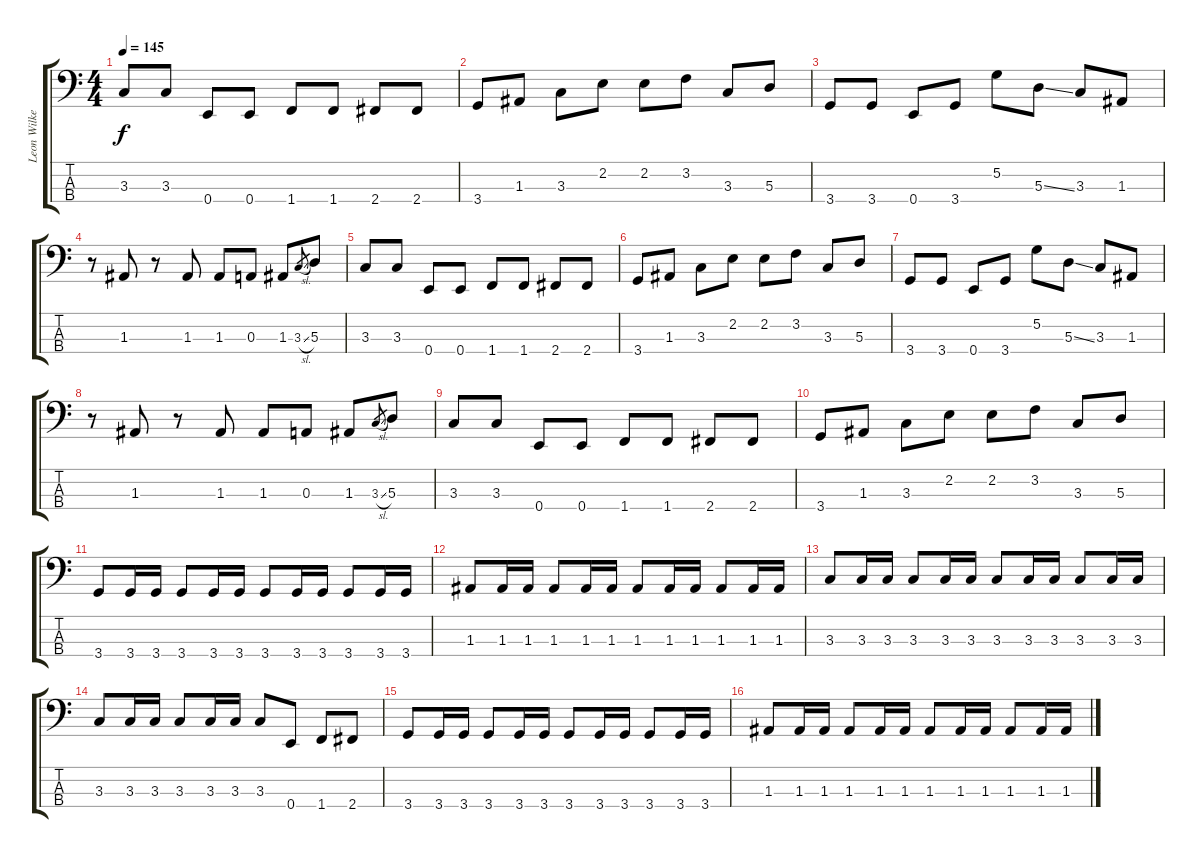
\track ("Leon Wilkeson (Bass Guitar)" "Leon Wilke") {instrument electricbassfinger}
\staff {score tabs}
\tuning (G2 D2 A1 E1) {hide}
\ts (4 4)
\tempo 145
\clef f4
\ks c
3.3.8{dy f} 3.3.8 0.4.8 0.4.8 1.4.8 1.4.8 2.4.8 2.4.8 |
3.4.8 1.3.8 3.3.8 2.2.8 2.2.8 3.2.8 3.3.8 5.3.8 |
3.4.8 3.4.8 0.4.8 3.4.8 5.2.8 5.3{ss}.8 3.3.8 1.3.8 |
r.8 1.3.8 r.8 1.3.8 1.3.8 0.3.8 1.3.8 3.3{sl}.8{gr} 5.3.8 |
3.3.8 3.3.8 0.4.8 0.4.8 1.4.8 1.4.8 2.4.8 2.4.8 |
3.4.8 1.3.8 3.3.8 2.2.8 2.2.8 3.2.8 3.3.8 5.3.8 |
3.4.8 3.4.8 0.4.8 3.4.8 5.2.8 5.3{ss}.8 3.3.8 1.3.8 |
r.8 1.3.8 r.8 1.3.8 1.3.8 0.3.8 1.3.8 3.3{sl}.8{gr} 5.3.8 |
3.3.8 3.3.8 0.4.8 0.4.8 1.4.8 1.4.8 2.4.8 2.4.8 |
3.4.8 1.3.8 3.3.8 2.2.8 2.2.8 3.2.8 3.3.8 5.3.8 |
3.4.8 3.4.16 3.4.16 3.4.8 3.4.16 3.4.16 3.4.8 3.4.16 3.4.16 3.4.8 3.4.16 3.4.16 |
1.3.8 1.3.16 1.3.16 1.3.8 1.3.16 1.3.16 1.3.8 1.3.16 1.3.16 1.3.8 1.3.16 1.3.16 |
3.3.8 3.3.16 3.3.16 3.3.8 3.3.16 3.3.16 3.3.8 3.3.16 3.3.16 3.3.8 3.3.16 3.3.16 |
3.3.8 3.3.16 3.3.16 3.3.8 3.3.16 3.3.16 3.3.8 0.4.8 1.4.8 2.4.8 |
3.4.8 3.4.16 3.4.16 3.4.8 3.4.16 3.4.16 3.4.8 3.4.16 3.4.16 3.4.8 3.4.16 3.4.16 |
1.3.8 1.3.16 1.3.16 1.3.8 1.3.16 1.3.16 1.3.8 1.3.16 1.3.16 1.3.8 1.3.16 1.3.16
